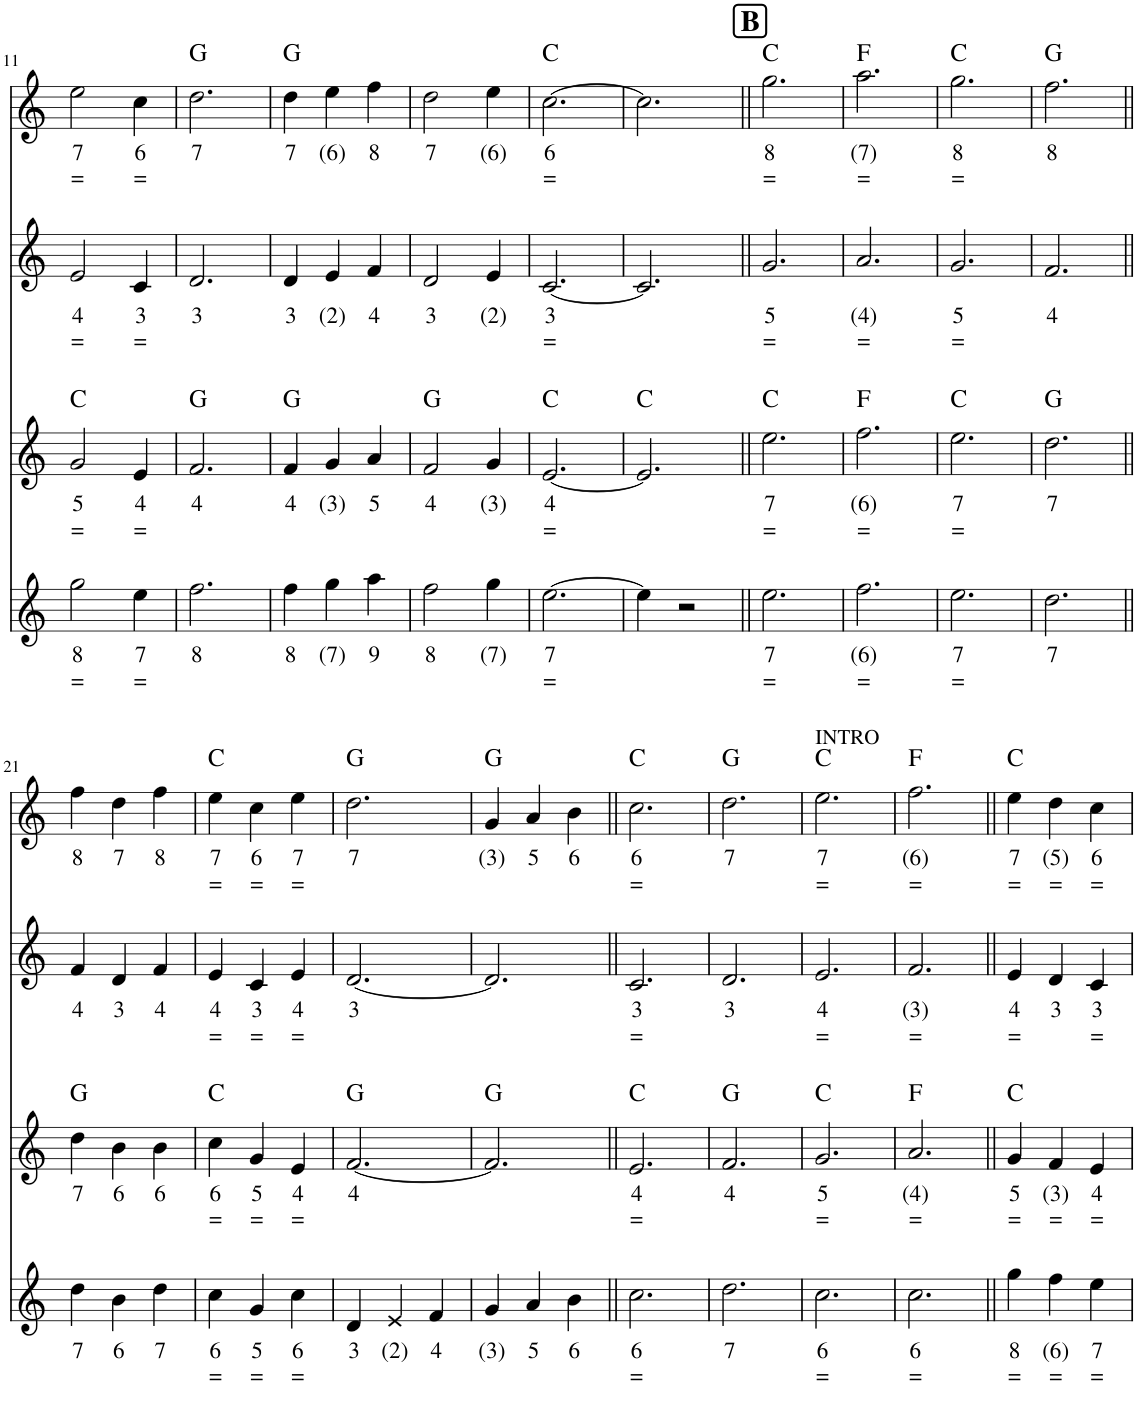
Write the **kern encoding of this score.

**kern	**text	**text	**kern	**text	**text	**kern	**text	**text	**kern	**text	**text	**harte
*part4	*part4	*part4	*part3	*part3	*part3	*part2	*part2	*part2	*part1	*part1	*part1	*part1
*staff4	*staff4	*staff4	*staff3	*staff3	*staff3	*staff2	*staff2	*staff2	*staff1	*staff1	*staff1	*
*I"Stem	*	*	*I"Stem	*	*	*I"Stem	*	*	*I"Stem	*	*	*
!!LO:PB:g=z
*clefG2	*	*	*clefG2	*	*	*clefG2	*	*	*clefG2	*	*	*
*k[]	*	*	*k[]	*	*	*k[]	*	*	*k[]	*	*	*
*M3/4	*	*	*M3/4	*	*	*M3/4	*	*	*M3/4	*	*	*
=11	=11	=11	=11	=11	=11	=11	=11	=11	=11	=11	=11	=11
!	!LO:LY:b	!LO:LY:b	!	!LO:LY:b	!LO:LY:b	!	!LO:LY:b	!LO:LY:b	!	!LO:LY:b	!LO:LY:b	!
2gg\	8	=	2g/	5	=	2e/	4	=	2ee\	7	=	.
!	!LO:LY:b	!LO:LY:b	!	!LO:LY:b	!LO:LY:b	!	!LO:LY:b	!LO:LY:b	!	!LO:LY:b	!LO:LY:b	!
4ee\	7	=	4e/	4	=	4c/	3	=	4cc\	6	=	.
=12	=12	=12	=12	=12	=12	=12	=12	=12	=12	=12	=12	=12
!	!LO:LY:b	!	!	!LO:LY:b	!	!	!LO:LY:b	!	!	!LO:LY:b	!	!
2.ff\	8	.	2.f/	4	.	2.d/	3	.	2.dd\	7	.	G:maj
=13	=13	=13	=13	=13	=13	=13	=13	=13	=13	=13	=13	=13
!	!LO:LY:b	!	!	!LO:LY:b	!	!	!LO:LY:b	!	!	!LO:LY:b	!	!
4ff\	8	.	4f/	4	.	4d/	3	.	4dd\	7	.	G:maj
!	!LO:LY:b	!	!	!LO:LY:b	!	!	!LO:LY:b	!	!	!LO:LY:b	!	!
4gg\	(7)	.	4g/	(3)	.	4e/	(2)	.	4ee\	(6)	.	.
!	!LO:LY:b	!	!	!LO:LY:b	!	!	!LO:LY:b	!	!	!LO:LY:b	!	!
4aa\	9	.	4a/	5	.	4f/	4	.	4ff\	8	.	.
=14	=14	=14	=14	=14	=14	=14	=14	=14	=14	=14	=14	=14
!	!LO:LY:b	!	!	!LO:LY:b	!	!	!LO:LY:b	!	!	!LO:LY:b	!	!
2ff\	8	.	2f/	4	.	2d/	3	.	2dd\	7	.	.
!	!LO:LY:b	!	!	!LO:LY:b	!	!	!LO:LY:b	!	!	!LO:LY:b	!	!
4gg\	(7)	.	4g/	(3)	.	4e/	(2)	.	4ee\	(6)	.	.
=15	=15	=15	=15	=15	=15	=15	=15	=15	=15	=15	=15	=15
!	!LO:LY:b	!LO:LY:b	!	!LO:LY:b	!LO:LY:b	!	!LO:LY:b	!LO:LY:b	!	!LO:LY:b	!LO:LY:b	!
[2.ee\	7	=	[2.e/	4	=	[2.c/	3	=	[2.cc\	6	=	C:maj
=16	=16	=16	=16	=16	=16	=16	=16	=16	=16	=16	=16	=16
4ee\]	.	.	2.e/]	.	.	2.c/]	.	.	2.cc\]	.	.	.
2r	.	.	.	.	.	.	.	.	.	.	.	.
!!LO:REH:place=s1:a:B:cj:fs=14:t=B
=17||	=17||	=17||	=17||	=17||	=17||	=17||	=17||	=17||	=17||	=17||	=17||	=17||
!	!LO:LY:b	!LO:LY:b	!	!LO:LY:b	!LO:LY:b	!	!LO:LY:b	!LO:LY:b	!	!LO:LY:b	!LO:LY:b	!
2.ee\	7	=	2.ee\	7	=	2.g/	5	=	2.gg\	8	=	C:maj
=18	=18	=18	=18	=18	=18	=18	=18	=18	=18	=18	=18	=18
!	!LO:LY:b	!LO:LY:b	!	!LO:LY:b	!LO:LY:b	!	!LO:LY:b	!LO:LY:b	!	!LO:LY:b	!LO:LY:b	!
2.ff\	(6)	=	2.ff\	(6)	=	2.a/	(4)	=	2.aa\	(7)	=	F:maj
=19	=19	=19	=19	=19	=19	=19	=19	=19	=19	=19	=19	=19
!	!LO:LY:b	!LO:LY:b	!	!LO:LY:b	!LO:LY:b	!	!LO:LY:b	!LO:LY:b	!	!LO:LY:b	!LO:LY:b	!
2.ee\	7	=	2.ee\	7	=	2.g/	5	=	2.gg\	8	=	C:maj
=20	=20	=20	=20	=20	=20	=20	=20	=20	=20	=20	=20	=20
!	!LO:LY:b	!	!	!LO:LY:b	!	!	!LO:LY:b	!	!	!LO:LY:b	!	!
2.dd\	7	.	2.dd\	7	.	2.f/	4	.	2.ff\	8	.	G:maj
!!LO:LB:g=z
=21||	=21||	=21||	=21||	=21||	=21||	=21||	=21||	=21||	=21||	=21||	=21||	=21||
!	!LO:LY:b	!	!	!LO:LY:b	!	!	!LO:LY:b	!	!	!LO:LY:b	!	!
4dd\	7	.	4dd\	7	.	4f/	4	.	4ff\	8	.	.
!	!LO:LY:b	!	!	!LO:LY:b	!	!	!LO:LY:b	!	!	!LO:LY:b	!	!
4b\	6	.	4b\	6	.	4d/	3	.	4dd\	7	.	.
!	!LO:LY:b	!	!	!LO:LY:b	!	!	!LO:LY:b	!	!	!LO:LY:b	!	!
4dd\	7	.	4b\	6	.	4f/	4	.	4ff\	8	.	.
=22	=22	=22	=22	=22	=22	=22	=22	=22	=22	=22	=22	=22
!	!LO:LY:b	!LO:LY:b	!	!LO:LY:b	!LO:LY:b	!	!LO:LY:b	!LO:LY:b	!	!LO:LY:b	!LO:LY:b	!
4cc\	6	=	4cc\	6	=	4e/	4	=	4ee\	7	=	C:maj
!	!LO:LY:b	!LO:LY:b	!	!LO:LY:b	!LO:LY:b	!	!LO:LY:b	!LO:LY:b	!	!LO:LY:b	!LO:LY:b	!
4g/	5	=	4g/	5	=	4c/	3	=	4cc\	6	=	.
!	!LO:LY:b	!LO:LY:b	!	!LO:LY:b	!LO:LY:b	!	!LO:LY:b	!LO:LY:b	!	!LO:LY:b	!LO:LY:b	!
4cc\	6	=	4e/	4	=	4e/	4	=	4ee\	7	=	.
=23	=23	=23	=23	=23	=23	=23	=23	=23	=23	=23	=23	=23
!	!LO:LY:b	!	!	!LO:LY:b	!	!	!LO:LY:b	!	!	!LO:LY:b	!	!
4d/	3	.	[2.f/	4	.	[2.d/	3	.	2.dd\	7	.	G:maj
!	!LO:LY:b	!	!	!	!	!	!	!	!	!	!	!
4e/	(2)	.	.	.	.	.	.	.	.	.	.	.
!	!LO:LY:b	!	!	!	!	!	!	!	!	!	!	!
4f/	4	.	.	.	.	.	.	.	.	.	.	.
=24	=24	=24	=24	=24	=24	=24	=24	=24	=24	=24	=24	=24
!	!LO:LY:b	!	!	!	!	!	!	!	!	!LO:LY:b	!	!
4g/	(3)	.	2.f/]	.	.	2.d/]	.	.	4g/	(3)	.	G:maj
!	!LO:LY:b	!	!	!	!	!	!	!	!	!LO:LY:b	!	!
4a/	5	.	.	.	.	.	.	.	4a/	5	.	.
!	!LO:LY:b	!	!	!	!	!	!	!	!	!LO:LY:b	!	!
4b\	6	.	.	.	.	.	.	.	4b\	6	.	.
=25||	=25||	=25||	=25||	=25||	=25||	=25||	=25||	=25||	=25||	=25||	=25||	=25||
!	!LO:LY:b	!LO:LY:b	!	!LO:LY:b	!LO:LY:b	!	!LO:LY:b	!LO:LY:b	!	!LO:LY:b	!LO:LY:b	!
2.cc\	6	=	2.e/	4	=	2.c/	3	=	2.cc\	6	=	C:maj
=26	=26	=26	=26	=26	=26	=26	=26	=26	=26	=26	=26	=26
!	!LO:LY:b	!	!	!LO:LY:b	!	!	!LO:LY:b	!	!	!LO:LY:b	!	!
2.dd\	7	.	2.f/	4	.	2.d/	3	.	2.dd\	7	.	G:maj
=27	=27	=27	=27	=27	=27	=27	=27	=27	=27	=27	=27	=27
!	!	!	!	!	!	!	!	!	!LO:TX:a:t=INTRO	!	!	!
!	!LO:LY:b	!LO:LY:b	!	!LO:LY:b	!LO:LY:b	!	!LO:LY:b	!LO:LY:b	!	!LO:LY:b	!LO:LY:b	!
2.cc\	6	=	2.g/	5	=	2.e/	4	=	2.ee\	7	=	C:maj
=28	=28	=28	=28	=28	=28	=28	=28	=28	=28	=28	=28	=28
!	!LO:LY:b	!LO:LY:b	!	!LO:LY:b	!LO:LY:b	!	!LO:LY:b	!LO:LY:b	!	!LO:LY:b	!LO:LY:b	!
2.cc\	6	=	2.a/	(4)	=	2.f/	(3)	=	2.ff\	(6)	=	F:maj
=29||	=29||	=29||	=29||	=29||	=29||	=29||	=29||	=29||	=29||	=29||	=29||	=29||
!	!LO:LY:b	!LO:LY:b	!	!LO:LY:b	!LO:LY:b	!	!LO:LY:b	!LO:LY:b	!	!LO:LY:b	!LO:LY:b	!
4gg\	8	=	4g/	5	=	4e/	4	=	4ee\	7	=	C:maj
!	!LO:LY:b	!LO:LY:b	!	!LO:LY:b	!LO:LY:b	!	!LO:LY:b	!	!	!LO:LY:b	!LO:LY:b	!
4ff\	(6)	=	4f/	(3)	=	4d/	3	.	4dd\	(5)	=	.
!	!LO:LY:b	!LO:LY:b	!	!LO:LY:b	!LO:LY:b	!	!LO:LY:b	!LO:LY:b	!	!LO:LY:b	!LO:LY:b	!
4ee\	7	=	4e/	4	=	4c/	3	=	4cc\	6	=	.
=	=	=	=	=	=	=	=	=	=	=	=	=
*-	*-	*-	*-	*-	*-	*-	*-	*-	*-	*-	*-	*-
